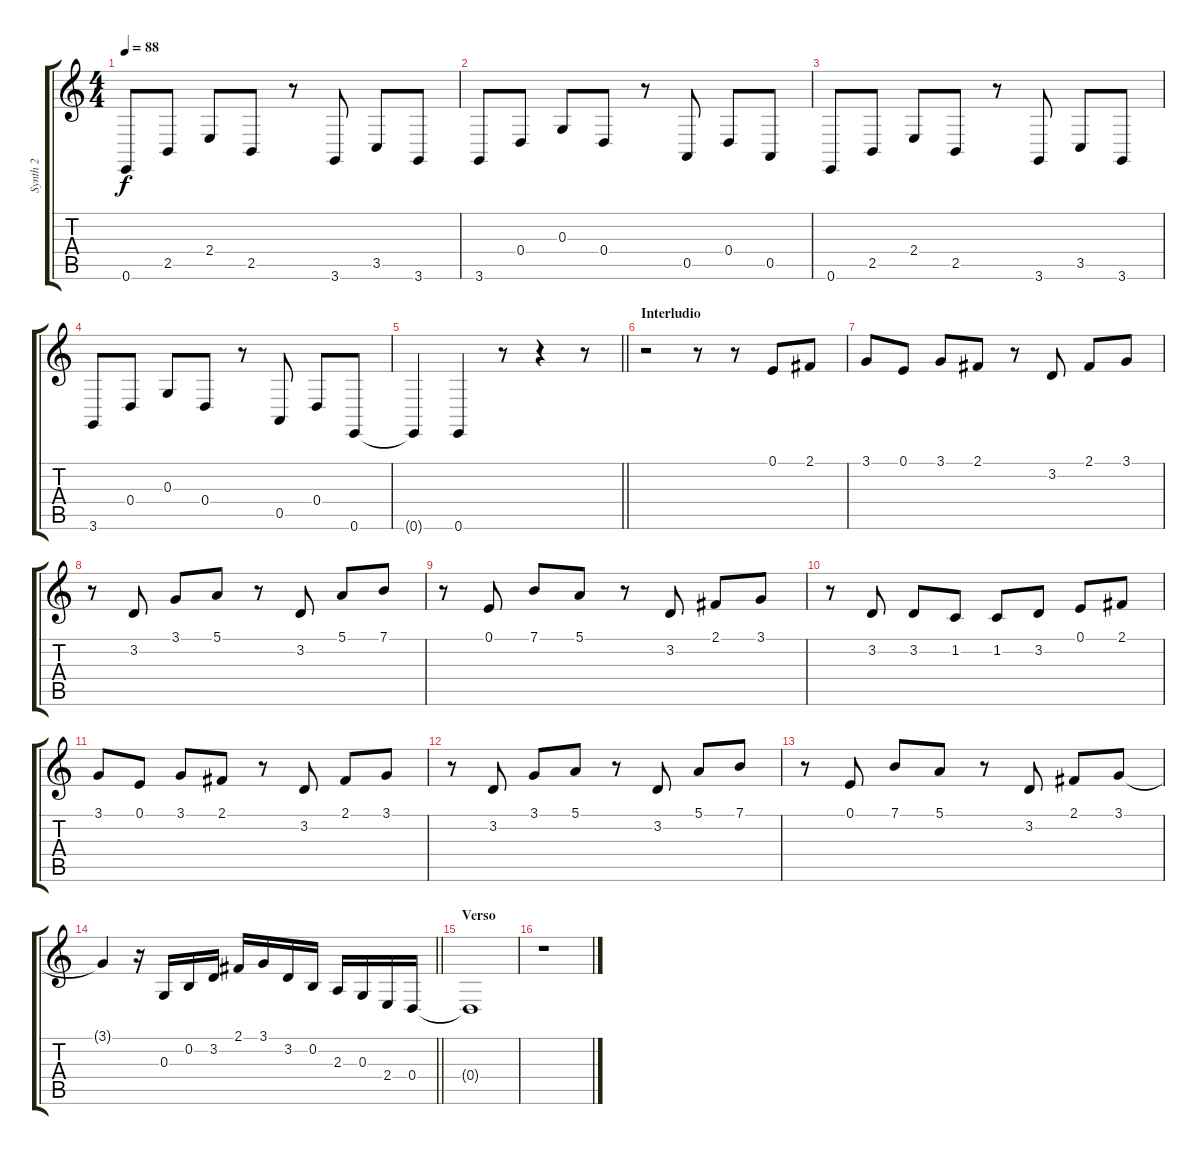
\track ("Synth 2" "Synth 2") {instrument lead1square}
\staff {score tabs}
\tuning (E4 B3 G3 D3 A2 E2) {hide}
\ts (4 4)
\tempo 88
\clef g2
\ks c
0.6.8{dy f} 2.5.8 2.4.8 2.5.8 r.8 3.6.8 3.5.8 3.6.8 |
3.6.8 0.4.8 0.3.8 0.4.8 r.8 0.5.8 0.4.8 0.5.8 |
0.6.8 2.5.8 2.4.8 2.5.8 r.8 3.6.8 3.5.8 3.6.8 |
3.6.8 0.4.8 0.3.8 0.4.8 r.8 0.5.8 0.4.8 0.6.8 |
\barLineRight lightlight
0.6{t}.4 0.6.4 r.8 r.4 r.8 |
\section ("" "Interludio")
r.2{instrument lead1square} r.8 r.8 0.1.8 2.1.8 |
3.1.8 0.1.8 3.1.8 2.1.8 r.8 3.2.8 2.1.8 3.1.8 |
r.8 3.2.8 3.1.8 5.1.8 r.8 3.2.8 5.1.8 7.1.8 |
r.8 0.1.8 7.1.8 5.1.8 r.8 3.2.8 2.1.8 3.1.8 |
r.8 3.2.8 3.2.8 1.2.8 1.2.8 3.2.8 0.1.8 2.1.8 |
3.1.8 0.1.8 3.1.8 2.1.8 r.8 3.2.8 2.1.8 3.1.8 |
r.8 3.2.8 3.1.8 5.1.8 r.8 3.2.8 5.1.8 7.1.8 |
r.8 0.1.8 7.1.8 5.1.8 r.8 3.2.8 2.1.8 3.1.8 |
\barLineRight lightlight
3.1{t}.4 r.16 0.3.16 0.2.16 3.2.16 2.1.16 3.1.16 3.2.16 0.2.16 2.3.16 0.3.16 2.4.16 0.4.16 |
\section ("" "Verso")
0.4{t}.1 |
r.1
